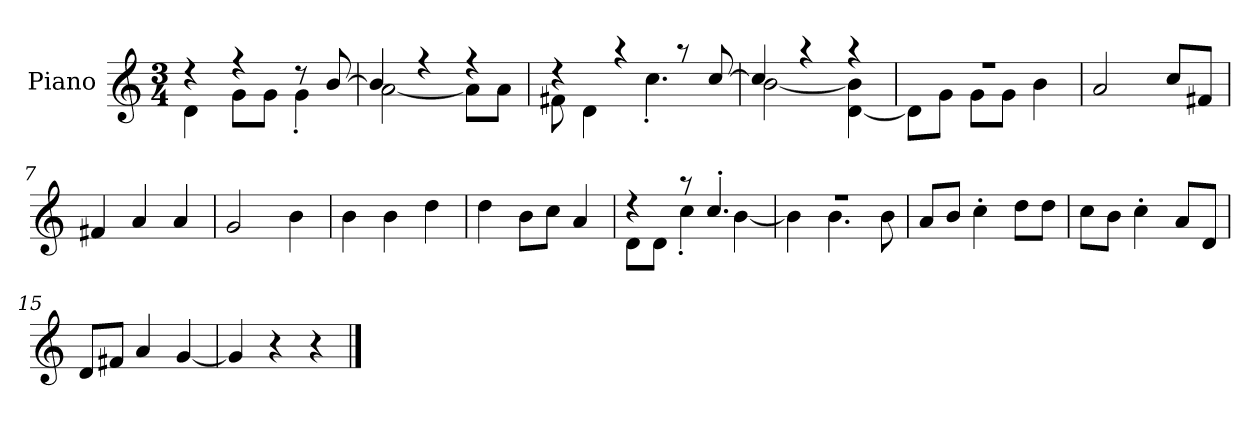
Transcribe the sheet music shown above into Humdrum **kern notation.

**kern
*part1
*staff1
*I"Piano
*I'P-no
*clefG2
*k[]
*M3/4
*MM177
=1
*^
4r	4d\
4r	8g\L
.	8g\J
8r	4g'\
[8b/	.
=2	=2
4b/]	[2a\
4r	.
4r	8a\L]
.	8a\J
=3	=3
4r	8f#X\
.	4d\
4r	.
.	4.cc'\
8r	.
[8cc/	.
=4	=4
4cc/]	[2b\
4r	.
4r	[4d\ 4b\]
=5	=5
2.r	8d\L]
.	8g\J
.	8g\L
.	8g\J
.	4b\
*v	*v
=6
2a/
8cc/L
8f#X/J
=7
4f#X/
4a/
4a/
=8
2g/
4b\
!!LO:LB:g=z
=9
4b\
4b\
4dd\
=10
4dd\
8b\L
8cc\J
4a/
=11
*^
4r	8d\L
.	8d\J
8r	4cc'\
4.cc'/	.
.	[4b\
=12	=12
2.r	4b\]
.	4.b\
.	8b\
*v	*v
=13
8a/L
8b/J
4cc'\
8dd\L
8dd\J
=14
8cc\L
8b\J
4cc'\
8a/L
8d/J
=15
8d/L
8f#X/J
4a/
[4g/
=16
4g/]
4r
4r
==
*-
